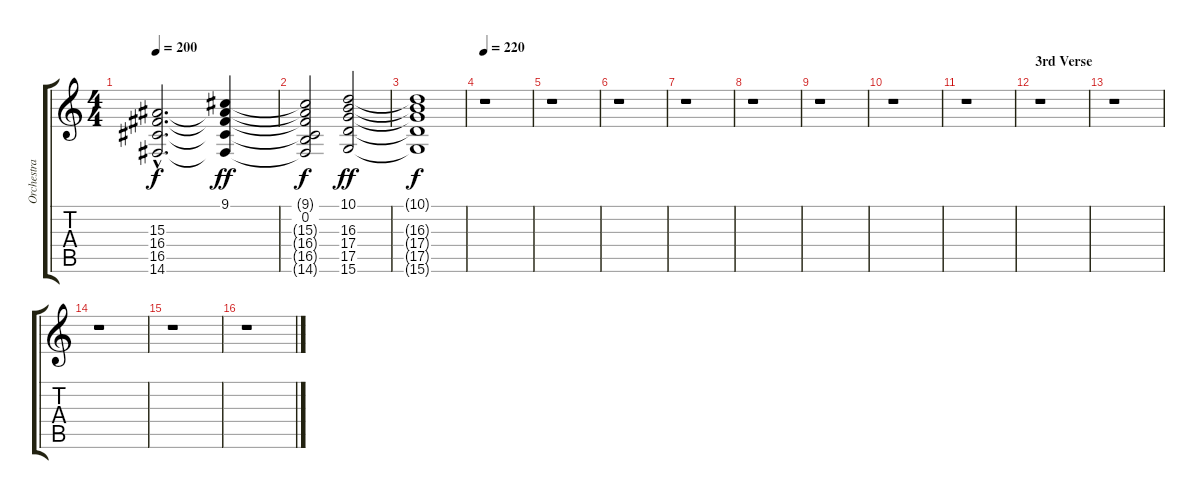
\track ("Orchestra" "Orchestra") {instrument choiraahs}
\staff {score tabs}
\tuning (E4 B3 G3 D3 A2 E2) {hide}
\ts (4 4)
\tempo 200
\clef g2
\ks c
(15.3{hac} 16.4{hac} 16.5{hac} 14.6{hac}).2{d dy f} (9.1 15.3{t} 16.4{t} 16.5{t} 14.6{t}).4{dy ff} |
(9.1{t} 0.2 15.3{t} 16.4{t} 16.5{t} 14.6{t}).2{dy f} (10.1 16.3 17.4 17.5 15.6).2{dy ff} |
(10.1{t} 16.3{t} 17.4{t} 17.5{t} 15.6{t}).1{dy f} |
\tempo 220
r.1 |
r.1 |
r.1 |
r.1 |
r.1 |
r.1 |
r.1 |
r.1 |
\section ("" "3rd Verse")
r.1 |
r.1 |
r.1 |
r.1 |
r.1
